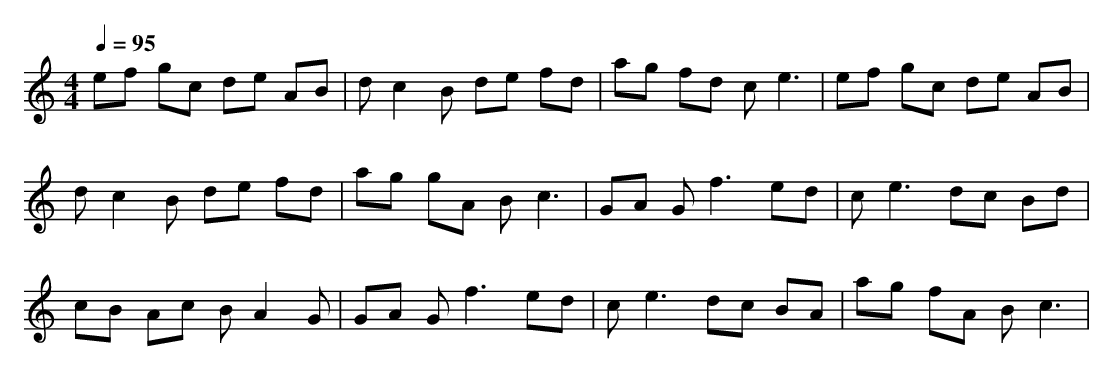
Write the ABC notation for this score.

X:1
T:
M: 4/4
L: 1/8
Q:1/4=95
K:C % 0 sharps
ef gc de AB|dc2B de fd|ag fd c2<e2|ef gc de AB|
dc2B de fd|ag gA B2<c2|GA G2<f2 ed|c2<e2 dc Bd|
cB Ac BA2G|GA G2<f2 ed|c2<e2 dc BA|ag fA B2<c2|
